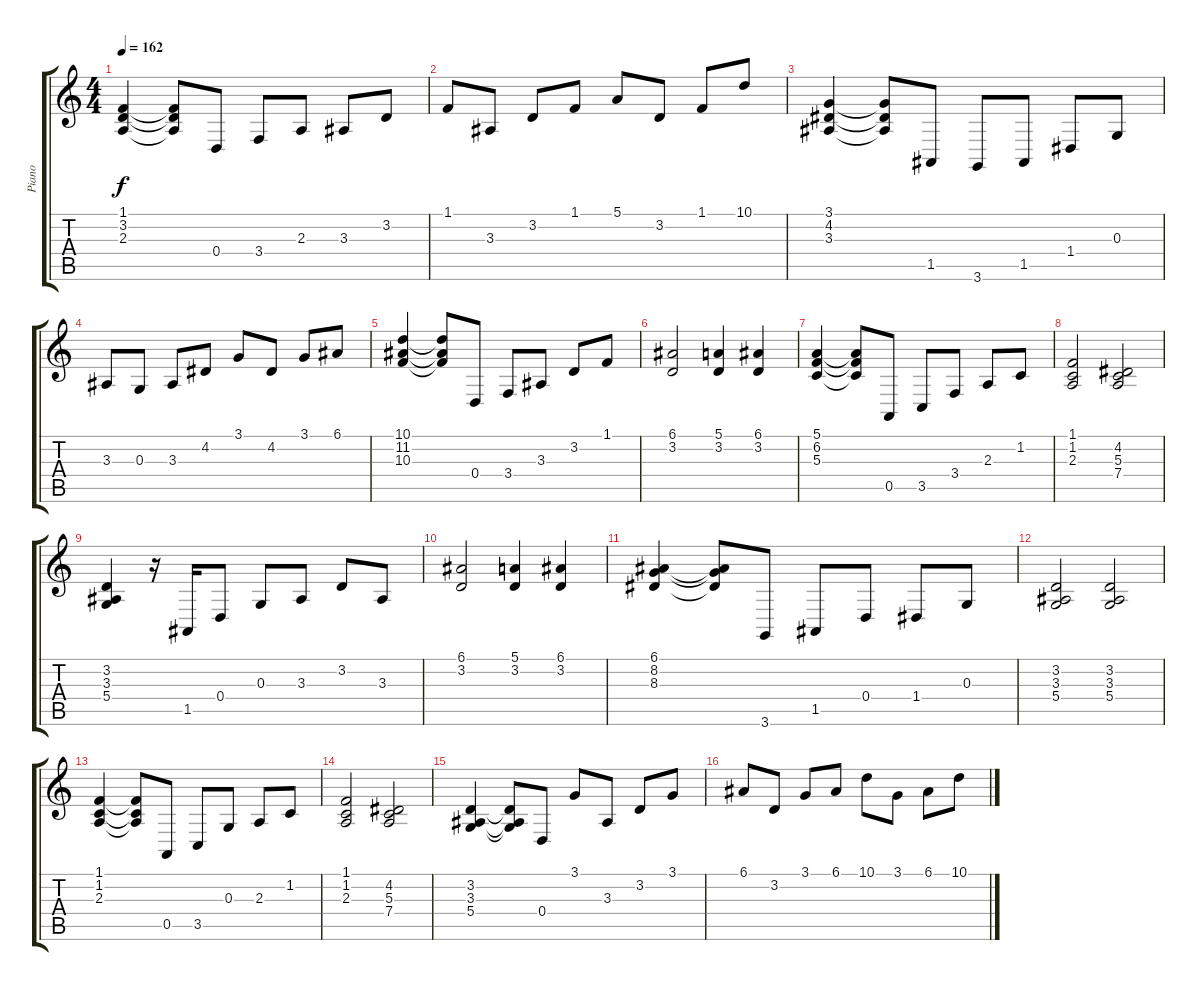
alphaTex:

\track ("Piano" "Piano") {instrument acousticgrandpiano}
\staff {score tabs}
\tuning (E4 B3 G3 D3 A2 E2) {hide}
\ts (4 4)
\tempo 162
\clef g2
\ks c
(1.1 3.2 2.3).4{dy f} (1.1{t} 3.2{t} 2.3{t}).8 0.4.8 3.4.8 2.3.8 3.3.8 3.2.8 |
1.1.8 3.3.8 3.2.8 1.1.8 5.1.8 3.2.8 1.1.8 10.1.8 |
(3.1 4.2 3.3).4 (3.1{t} 4.2{t} 3.3{t}).8 1.5.8 3.6.8 1.5.8 1.4.8 0.3.8 |
3.3.8 0.3.8 3.3.8 4.2.8 3.1.8 4.2.8 3.1.8 6.1.8 |
(10.1 11.2 10.3).4 (10.1{t} 11.2{t} 10.3{t}).8 0.4.8 3.4.8 3.3.8 3.2.8 1.1.8 |
(6.1 3.2).2 (5.1 3.2).4 (6.1 3.2).4 |
(5.1 6.2 5.3).4 (5.1{t} 6.2{t} 5.3{t}).8 0.5.8 3.5.8 3.4.8 2.3.8 1.2.8 |
(1.1 1.2 2.3).2 (4.2 5.3 7.4).2 |
(3.2 3.3 5.4).4 r.16 1.5.16 0.4.8 0.3.8 3.3.8 3.2.8 3.3.8 |
(6.1 3.2).2 (5.1 3.2).4 (6.1 3.2).4 |
(6.1 8.2 8.3).4 (6.1{t} 8.2{t} 8.3{t}).8 3.6.8 1.5.8 0.4.8 1.4.8 0.3.8 |
(3.2 3.3 5.4).2 (3.2 3.3 5.4).2 |
(1.1 1.2 2.3).4 (1.1{t} 1.2{t} 2.3{t}).8 0.5.8 3.5.8 0.3.8 2.3.8 1.2.8 |
(1.1 1.2 2.3).2 (4.2 5.3 7.4).2 |
(3.2 3.3 5.4).4 (3.2{t} 3.3{t} 5.4{t}).8 0.4.8 3.1.8 3.3.8 3.2.8 3.1.8 |
6.1.8 3.2.8 3.1.8 6.1.8 10.1.8 3.1.8 6.1.8 10.1.8
